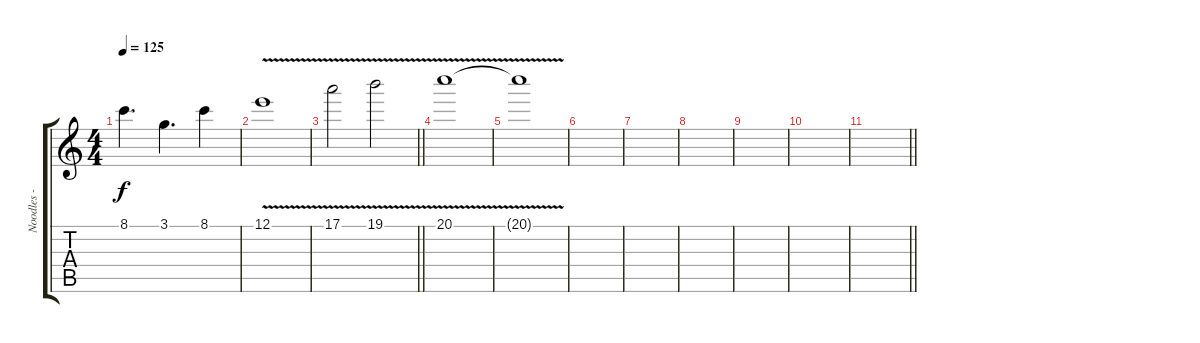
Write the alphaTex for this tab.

\track ("Noodles - Guitar solo" "Noodles - ") {instrument overdrivenguitar}
\staff {score tabs}
\tuning (E4 B3 G3 D3 A2 E2) {hide}
\ts (4 4)
\tempo 125
\clef g2
\ks c
8.1.4{d dy f} 3.1.4{d} 8.1.4 |
12.1{v}.1 |
\barLineRight lightlight
17.1{v}.2 19.1{v}.2 |
20.1{v}.1{volume 3} |
20.1{t}.1 |
|
|
|
|
|
\barLineRight lightlight
